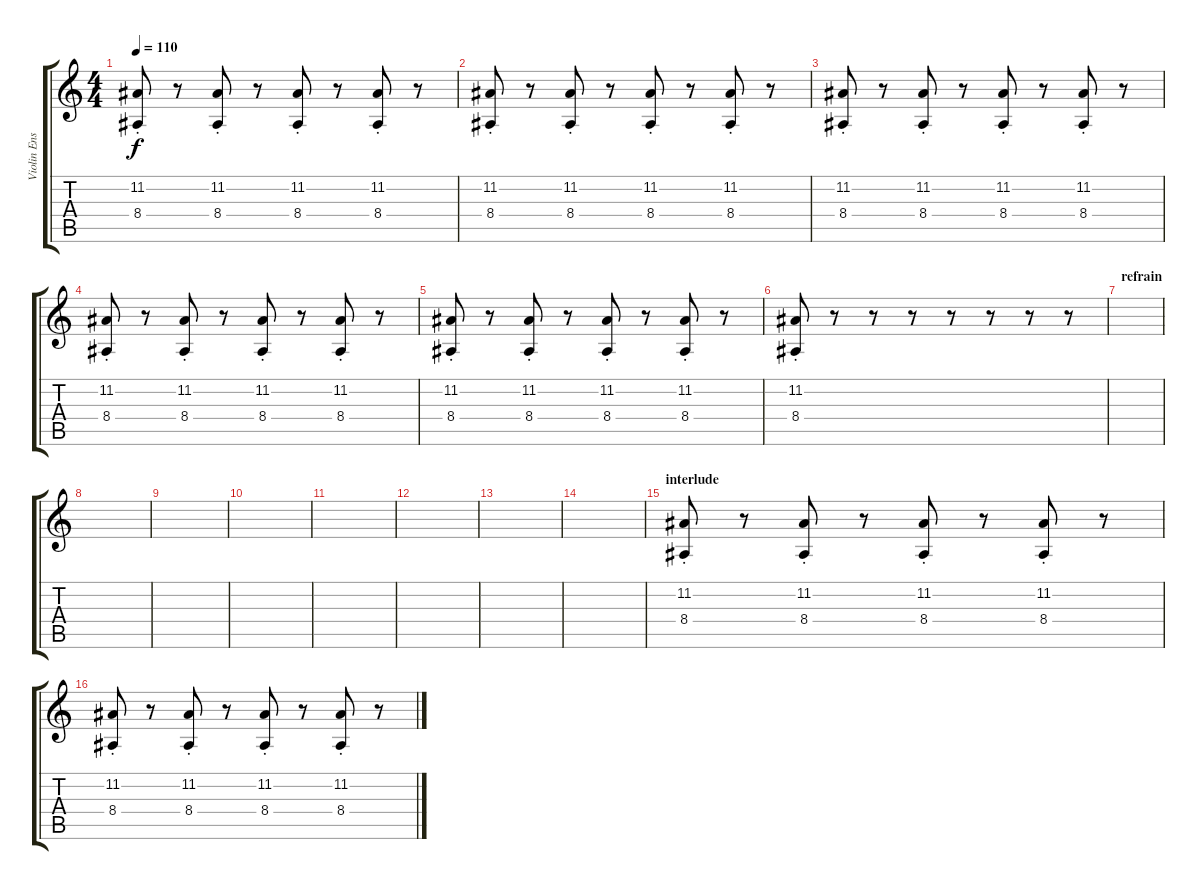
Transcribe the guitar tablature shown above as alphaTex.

\track ("Violin Ensemble" "Violin Ens") {instrument stringensemble1}
\staff {score tabs}
\tuning (E4 B3 G3 D3 A2 E2) {hide}
\ts (4 4)
\tempo 110
\clef g2
\ks c
(11.2{st} 8.4{st}).8{dy f} r.8 (11.2{st} 8.4{st}).8 r.8 (11.2{st} 8.4{st}).8 r.8 (11.2{st} 8.4{st}).8 r.8 |
(11.2{st} 8.4{st}).8 r.8 (11.2{st} 8.4{st}).8 r.8 (11.2{st} 8.4{st}).8 r.8 (11.2{st} 8.4{st}).8 r.8 |
(11.2{st} 8.4{st}).8 r.8 (11.2{st} 8.4{st}).8 r.8 (11.2{st} 8.4{st}).8 r.8 (11.2{st} 8.4{st}).8 r.8 |
(11.2{st} 8.4{st}).8 r.8 (11.2{st} 8.4{st}).8 r.8 (11.2{st} 8.4{st}).8 r.8 (11.2{st} 8.4{st}).8 r.8 |
(11.2{st} 8.4{st}).8 r.8 (11.2{st} 8.4{st}).8 r.8 (11.2{st} 8.4{st}).8 r.8 (11.2{st} 8.4{st}).8 r.8 |
(11.2{st} 8.4{st}).8 r.8 r.8 r.8 r.8 r.8 r.8 r.8 |
\section ("" "refrain")
|
|
|
|
|
|
|
|
\section ("" "interlude")
(11.2{st} 8.4{st}).8 r.8 (11.2{st} 8.4{st}).8 r.8 (11.2{st} 8.4{st}).8 r.8 (11.2{st} 8.4{st}).8 r.8 |
(11.2{st} 8.4{st}).8 r.8 (11.2{st} 8.4{st}).8 r.8 (11.2{st} 8.4{st}).8 r.8 (11.2{st} 8.4{st}).8 r.8
